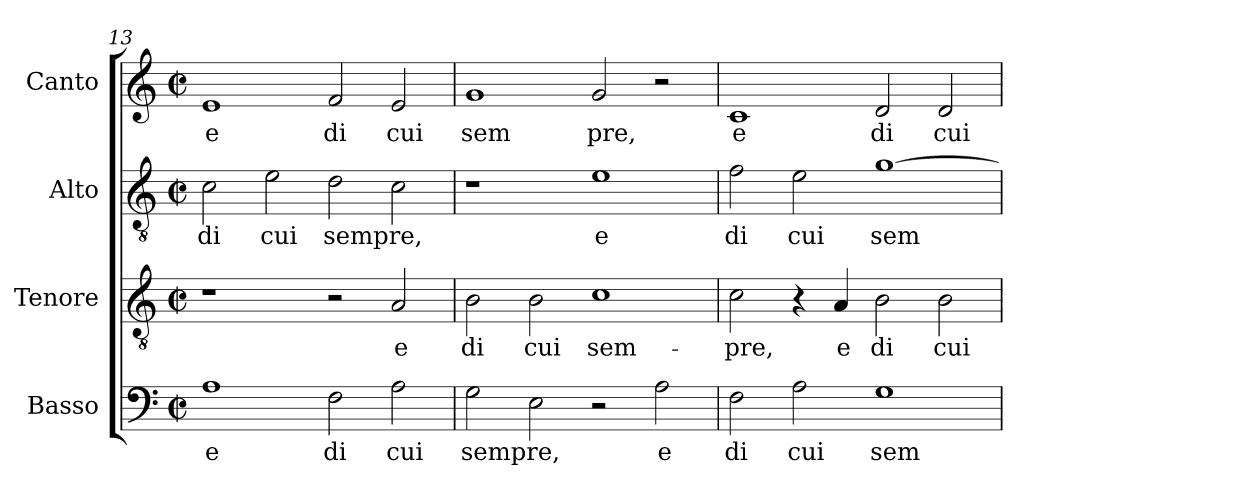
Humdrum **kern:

**kern	**text	**kern	**text	**kern	**text	**kern	**text
*part4	*part4	*part3	*part3	*part2	*part2	*part1	*part1
*staff4	*staff4	*staff3	*staff3	*staff2	*staff2	*staff1	*staff1
*I"Basso	*	*I"Tenore	*	*I"Alto	*	*I"Canto	*
*clefF4	*	*clefGv2	*	*clefGv2	*	*clefG2	*
*M2/2	*	*M2/2	*	*M2/2	*	*M2/2	*
*met(c|)	*	*met(c|)	*	*met(c|)	*	*met(c|)	*
=13	=13	=13	=13	=13	=13	=13	=13
!	!LO:LY:b:cj	!	!	!	!LO:LY:b:cj	!	!LO:LY:b:cj
1A	e	1r	.	2c\	di	1e	e
!	!	!	!	!	!LO:LY:b:cj	!	!
.	.	.	.	2e\	cui	.	.
!	!LO:LY:b:cj	!	!	!	!LO:LY:b:cj	!	!LO:LY:b:cj
2F\	di	2r	.	2d\	sempre,	2f/	di
!	!LO:LY:b:cj	!	!LO:LY:b:cj	!	!	!	!LO:LY:b:cj
2A\	cui	2A/	e	2c\	.	2e/	cui
!!LO:LB:g=z
=14	=14	=14	=14	=14	=14	=14	=14
!	!LO:LY:b:cj	!	!LO:LY:b:cj	!	!	!	!LO:LY:b:cj
2G\	sempre,	2B\	di	1r	.	1g	sem
!	!	!	!LO:LY:b:cj	!	!	!	!
2E\	.	2B\	cui	.	.	.	.
!	!	!	!LO:LY:b:cj	!	!LO:LY:b:cj	!	!LO:LY:b:cj
2r	.	1c	sem-	1e	e	2g/	pre,
!	!LO:LY:b:cj	!	!	!	!	!	!
2A\	e	.	.	.	.	2r	.
=15	=15	=15	=15	=15	=15	=15	=15
!	!LO:LY:b:cj	!	!LO:LY:b:cj	!	!LO:LY:b:cj	!	!LO:LY:b:cj
2F\	di	2c\	-pre,	2f\	di	1c	e
!	!LO:LY:b:cj	!	!	!	!LO:LY:b:cj	!	!
2A\	cui	4r	.	2e\	cui	.	.
!	!	!	!LO:LY:b:cj	!	!	!	!
.	.	4A/	e	.	.	.	.
!	!LO:LY:b:cj	!	!LO:LY:b:cj	!	!LO:LY:b	!	!LO:LY:b:cj
1G	sem	2B\	di	[>1g	sem	2d/	di
!	!	!	!LO:LY:b:cj	!	!	!	!LO:LY:b:cj
.	.	2B\	cui	.	.	2d/	cui
=	=	=	=	=	=	=	=
*-	*-	*-	*-	*-	*-	*-	*-
